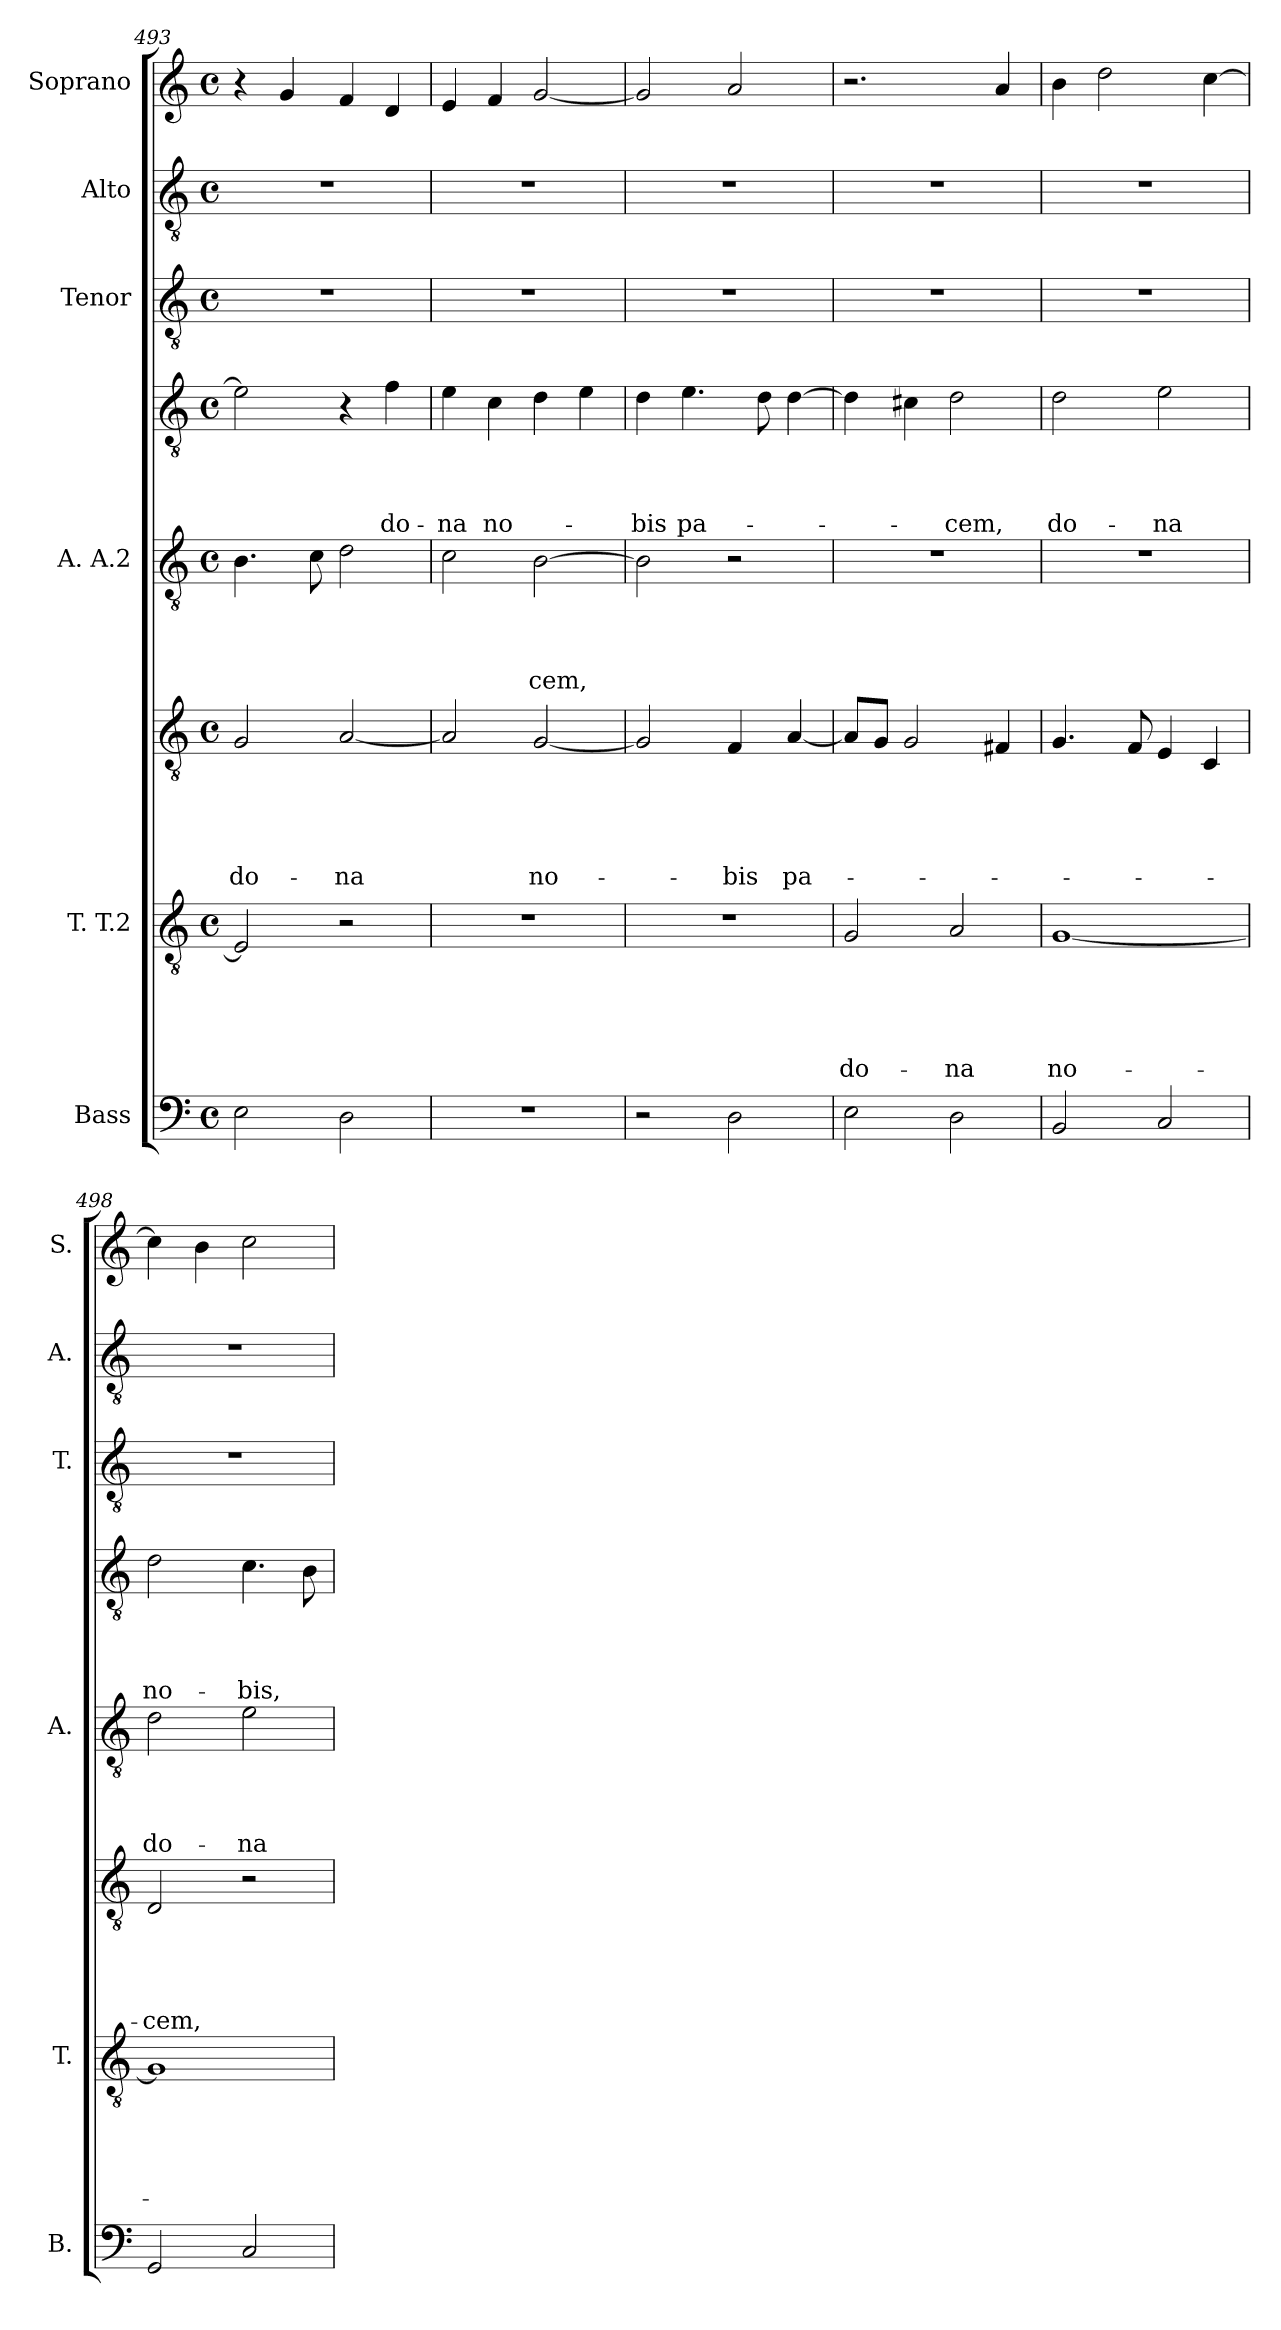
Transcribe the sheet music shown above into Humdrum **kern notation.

**kern	**kern	**text	**text	**text	**text	**text	**kern	**text	**text	**text	**text	**text	**kern	**text	**text	**text	**text	**kern	**text	**text	**text	**text	**kern	**kern	**kern
*part6	*part5	*part5	*part5	*part5	*part5	*part5	*part5	*part5	*part5	*part5	*part5	*part5	*part4	*part4	*part4	*part4	*part4	*part4	*part4	*part4	*part4	*part4	*part3	*part2	*part1
*staff8	*staff7	*staff7	*staff7	*staff7	*staff7	*staff7	*staff6	*staff6	*staff6	*staff6	*staff6	*staff6	*staff5	*staff5	*staff5	*staff5	*staff5	*staff4	*staff4	*staff4	*staff4	*staff4	*staff3	*staff2	*staff1
*I"Bass	*I"T. T.2	*	*	*	*	*	*	*	*	*	*	*	*I"A. A.2	*	*	*	*	*	*	*	*	*	*I"Tenor	*I"Alto	*I"Soprano
*I'B.	*I'T.	*	*	*	*	*	*	*	*	*	*	*	*I'A.	*	*	*	*	*	*	*	*	*	*I'T.	*I'A.	*I'S.
!!LO:LB:g=z
*clefF4	*clefGv2	*	*	*	*	*	*clefGv2	*	*	*	*	*	*clefGv2	*	*	*	*	*clefGv2	*	*	*	*	*clefGv2	*clefGv2	*clefG2
*k[]	*k[]	*	*	*	*	*	*k[]	*	*	*	*	*	*k[]	*	*	*	*	*k[]	*	*	*	*	*k[]	*k[]	*k[]
*C:	*C:	*	*	*	*	*	*C:	*	*	*	*	*	*C:	*	*	*	*	*C:	*	*	*	*	*C:	*C:	*C:
*M4/4	*M4/4	*	*	*	*	*	*M4/4	*	*	*	*	*	*M4/4	*	*	*	*	*M4/4	*	*	*	*	*M4/4	*M4/4	*M4/4
*met(c)	*met(c)	*	*	*	*	*	*met(c)	*	*	*	*	*	*met(c)	*	*	*	*	*met(c)	*	*	*	*	*met(c)	*met(c)	*met(c)
=493	=493	=493	=493	=493	=493	=493	=493	=493	=493	=493	=493	=493	=493	=493	=493	=493	=493	=493	=493	=493	=493	=493	=493	=493	=493
!	!	!	!	!	!	!	!	!	!	!	!	!LO:LY:b	!	!	!	!	!	!	!	!	!	!	!	!	!
2E\	2E/]	.	.	.	.	.	2G/	.	.	.	.	do-	4.B\	.	.	.	.	2e\]	.	.	.	.	1r	1r	4r
.	.	.	.	.	.	.	.	.	.	.	.	.	.	.	.	.	.	.	.	.	.	.	.	.	4g/
.	.	.	.	.	.	.	.	.	.	.	.	.	8c\	.	.	.	.	.	.	.	.	.	.	.	.
!	!	!	!	!	!	!	!	!	!	!	!	!LO:LY:b	!	!	!	!	!	!	!	!	!	!	!	!	!
2D\	2r	.	.	.	.	.	[<2A/	.	.	.	.	-na	2d\	.	.	.	.	4r	.	.	.	.	.	.	4f/
!	!	!	!	!	!	!	!	!	!	!	!	!	!	!	!	!	!	!	!	!	!	!LO:LY:b	!	!	!
.	.	.	.	.	.	.	.	.	.	.	.	.	.	.	.	.	.	4f\	.	.	.	-do-	.	.	4d/
=494	=494	=494	=494	=494	=494	=494	=494	=494	=494	=494	=494	=494	=494	=494	=494	=494	=494	=494	=494	=494	=494	=494	=494	=494	=494
!	!	!	!	!	!	!	!	!	!	!	!	!	!	!	!	!	!	!	!	!	!	!LO:LY:b	!	!	!
1r	1r	.	.	.	.	.	2A/]	.	.	.	.	.	2c\	.	.	.	.	4e\	.	.	.	-na	1r	1r	4e/
!	!	!	!	!	!	!	!	!	!	!	!	!	!	!	!	!	!	!	!	!	!	!LO:LY:b	!	!	!
.	.	.	.	.	.	.	.	.	.	.	.	.	.	.	.	.	.	4c\	.	.	.	no-	.	.	4f/
!	!	!	!	!	!	!	!	!	!	!	!	!LO:LY:b	!	!	!	!	!LO:LY:b	!	!	!	!	!	!	!	!
.	.	.	.	.	.	.	[<2G/	.	.	.	.	no-	[>2B\	.	.	.	-cem,	4d\	.	.	.	.	.	.	[<2g/
.	.	.	.	.	.	.	.	.	.	.	.	.	.	.	.	.	.	4e\	.	.	.	.	.	.	.
=495	=495	=495	=495	=495	=495	=495	=495	=495	=495	=495	=495	=495	=495	=495	=495	=495	=495	=495	=495	=495	=495	=495	=495	=495	=495
!	!	!	!	!	!	!	!	!	!	!	!	!	!	!	!	!	!	!	!	!	!	!LO:LY:b	!	!	!
2r	1r	.	.	.	.	.	2G/]	.	.	.	.	.	2B\]	.	.	.	.	4d\	.	.	.	bis	1r	1r	2g/]
!	!	!	!	!	!	!	!	!	!	!	!	!	!	!	!	!	!	!	!	!	!	!LO:LY:b	!	!	!
.	.	.	.	.	.	.	.	.	.	.	.	.	.	.	.	.	.	4.e\	.	.	.	pa-	.	.	.
!	!	!	!	!	!	!	!	!	!	!	!	!LO:LY:b	!	!	!	!	!	!	!	!	!	!	!	!	!
2D\	.	.	.	.	.	.	4F/	.	.	.	.	-bis	2r	.	.	.	.	.	.	.	.	.	.	.	2a/
.	.	.	.	.	.	.	.	.	.	.	.	.	.	.	.	.	.	8d\	.	.	.	.	.	.	.
!	!	!	!	!	!	!	!	!	!	!	!	!LO:LY:b	!	!	!	!	!	!	!	!	!	!	!	!	!
.	.	.	.	.	.	.	[<4A/	.	.	.	.	pa-	.	.	.	.	.	[>4d\	.	.	.	.	.	.	.
=496	=496	=496	=496	=496	=496	=496	=496	=496	=496	=496	=496	=496	=496	=496	=496	=496	=496	=496	=496	=496	=496	=496	=496	=496	=496
!	!	!	!	!	!	!LO:LY:b	!	!	!	!	!	!	!	!	!	!	!	!	!	!	!	!	!	!	!
2E\	2G/	.	.	.	.	-do-	8A/L]	.	.	.	.	.	1r	.	.	.	.	4d\]	.	.	.	.	1r	1r	2.r
.	.	.	.	.	.	.	8G/J	.	.	.	.	.	.	.	.	.	.	.	.	.	.	.	.	.	.
.	.	.	.	.	.	.	2G/	.	.	.	.	.	.	.	.	.	.	4c#X\	.	.	.	.	.	.	.
!	!	!	!	!	!	!LO:LY:b	!	!	!	!	!	!	!	!	!	!	!	!	!	!	!	!LO:LY:b	!	!	!
2D\	2A/	.	.	.	.	-na	.	.	.	.	.	.	.	.	.	.	.	2d\	.	.	.	-cem,	.	.	.
.	.	.	.	.	.	.	4F#X/	.	.	.	.	.	.	.	.	.	.	.	.	.	.	.	.	.	4a/
=497	=497	=497	=497	=497	=497	=497	=497	=497	=497	=497	=497	=497	=497	=497	=497	=497	=497	=497	=497	=497	=497	=497	=497	=497	=497
!	!	!	!	!	!	!LO:LY:b	!	!	!	!	!	!	!	!	!	!	!	!	!	!	!	!LO:LY:b	!	!	!
2BB/	[>1G	.	.	.	.	no-	4.G/	.	.	.	.	.	1r	.	.	.	.	2d\	.	.	.	do-	1r	1r	4b\
.	.	.	.	.	.	.	.	.	.	.	.	.	.	.	.	.	.	.	.	.	.	.	.	.	2dd\
.	.	.	.	.	.	.	8F/	.	.	.	.	.	.	.	.	.	.	.	.	.	.	.	.	.	.
!	!	!	!	!	!	!	!	!	!	!	!	!	!	!	!	!	!	!	!	!	!	!LO:LY:b	!	!	!
2C/	.	.	.	.	.	.	4E/	.	.	.	.	.	.	.	.	.	.	2e\	.	.	.	-na	.	.	.
.	.	.	.	.	.	.	4C/	.	.	.	.	.	.	.	.	.	.	.	.	.	.	.	.	.	[>4cc\
!!LO:PB:g=z
=498	=498	=498	=498	=498	=498	=498	=498	=498	=498	=498	=498	=498	=498	=498	=498	=498	=498	=498	=498	=498	=498	=498	=498	=498	=498
!	!	!	!	!	!	!	!	!	!	!	!	!LO:LY:b	!	!	!	!	!LO:LY:b	!	!	!	!	!LO:LY:b	!	!	!
2GG/	1G]	.	.	.	.	.	2D/	.	.	.	.	-cem,	2d\	.	.	.	do-	2d\	.	.	.	no-	1r	1r	4cc\]
.	.	.	.	.	.	.	.	.	.	.	.	.	.	.	.	.	.	.	.	.	.	.	.	.	4b\
!	!	!	!	!	!	!	!	!	!	!	!	!	!	!	!	!	!LO:LY:b	!	!	!	!	!LO:LY:b	!	!	!
2C/	.	.	.	.	.	.	2r	.	.	.	.	.	2e\	.	.	.	-na	4.c\	.	.	.	-bis,	.	.	2cc\
.	.	.	.	.	.	.	.	.	.	.	.	.	.	.	.	.	.	8B\	.	.	.	.	.	.	.
=	=	=	=	=	=	=	=	=	=	=	=	=	=	=	=	=	=	=	=	=	=	=	=	=	=
*-	*-	*-	*-	*-	*-	*-	*-	*-	*-	*-	*-	*-	*-	*-	*-	*-	*-	*-	*-	*-	*-	*-	*-	*-	*-
